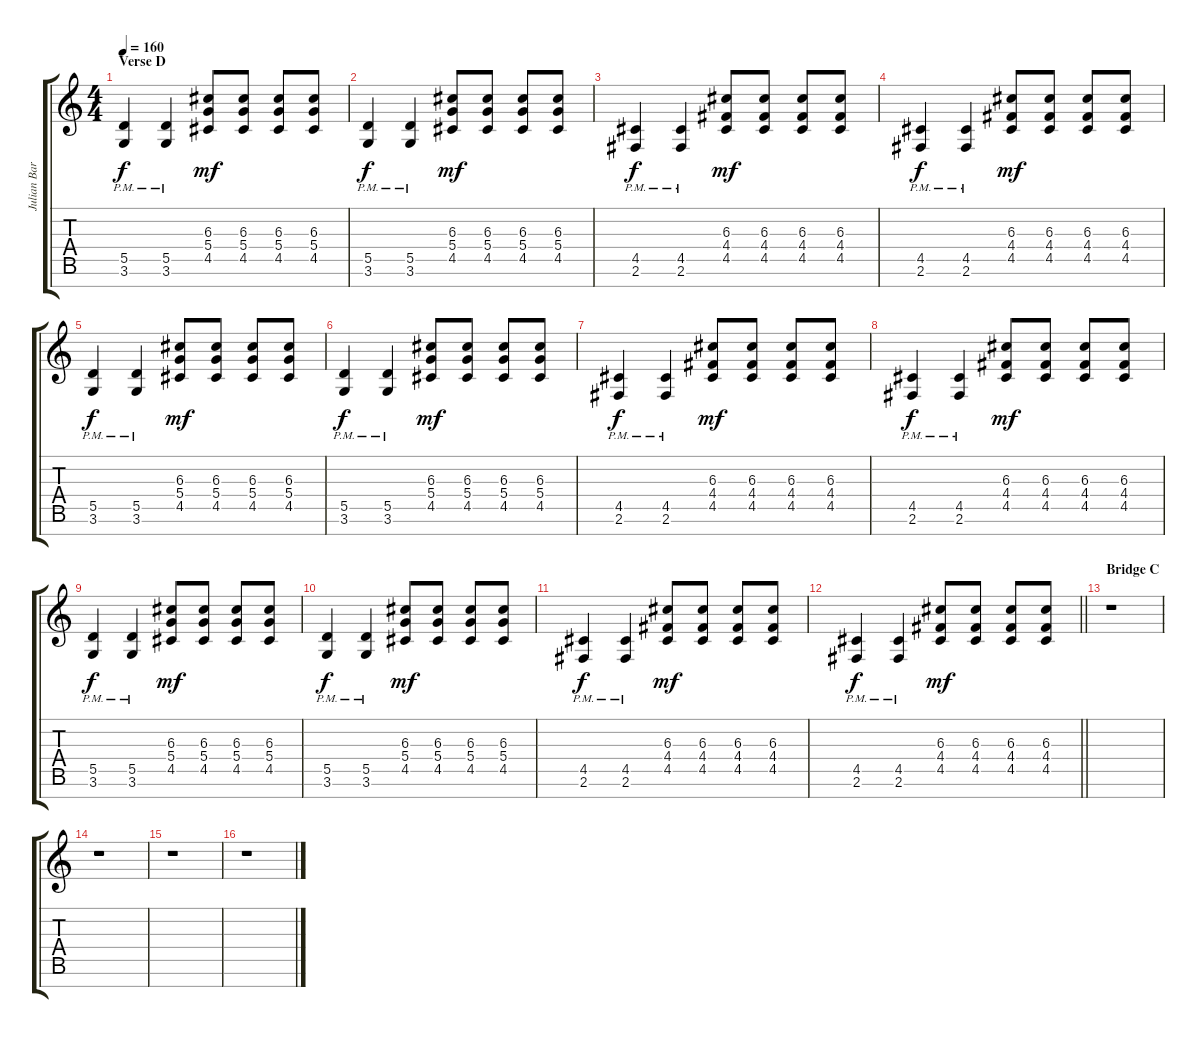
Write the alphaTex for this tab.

\track ("Julian Barrett" "Julian Bar") {instrument overdrivenguitar}
\staff {score tabs}
\tuning (E4 B3 G3 D3 A2 E2 B1) {hide}
\ts (4 4)
\section ("" "Verse D")
\tempo 160
\clef g2
\ks c
(5.5{pm} 3.6{pm}).4{dy f} (5.5{pm} 3.6{pm}).4 (6.3 5.4 4.5).8{dy mf} (6.3 5.4 4.5).8 (6.3 5.4 4.5).8 (6.3 5.4 4.5).8 |
(5.5{pm} 3.6{pm}).4{dy f} (5.5{pm} 3.6{pm}).4 (6.3 5.4 4.5).8{dy mf} (6.3 5.4 4.5).8 (6.3 5.4 4.5).8 (6.3 5.4 4.5).8 |
(4.5{pm} 2.6{pm}).4{dy f} (4.5{pm} 2.6{pm}).4 (6.3 4.4 4.5).8{dy mf} (6.3 4.4 4.5).8 (6.3 4.4 4.5).8 (6.3 4.4 4.5).8 |
(4.5{pm} 2.6{pm}).4{dy f} (4.5{pm} 2.6{pm}).4 (6.3 4.4 4.5).8{dy mf} (6.3 4.4 4.5).8 (6.3 4.4 4.5).8 (6.3 4.4 4.5).8 |
(5.5{pm} 3.6{pm}).4{dy f} (5.5{pm} 3.6{pm}).4 (6.3 5.4 4.5).8{dy mf} (6.3 5.4 4.5).8 (6.3 5.4 4.5).8 (6.3 5.4 4.5).8 |
(5.5{pm} 3.6{pm}).4{dy f} (5.5{pm} 3.6{pm}).4 (6.3 5.4 4.5).8{dy mf} (6.3 5.4 4.5).8 (6.3 5.4 4.5).8 (6.3 5.4 4.5).8 |
(4.5{pm} 2.6{pm}).4{dy f} (4.5{pm} 2.6{pm}).4 (6.3 4.4 4.5).8{dy mf} (6.3 4.4 4.5).8 (6.3 4.4 4.5).8 (6.3 4.4 4.5).8 |
(4.5{pm} 2.6{pm}).4{dy f} (4.5{pm} 2.6{pm}).4 (6.3 4.4 4.5).8{dy mf} (6.3 4.4 4.5).8 (6.3 4.4 4.5).8 (6.3 4.4 4.5).8 |
(5.5{pm} 3.6{pm}).4{dy f} (5.5{pm} 3.6{pm}).4 (6.3 5.4 4.5).8{dy mf} (6.3 5.4 4.5).8 (6.3 5.4 4.5).8 (6.3 5.4 4.5).8 |
(5.5{pm} 3.6{pm}).4{dy f} (5.5{pm} 3.6{pm}).4 (6.3 5.4 4.5).8{dy mf} (6.3 5.4 4.5).8 (6.3 5.4 4.5).8 (6.3 5.4 4.5).8 |
(4.5{pm} 2.6{pm}).4{dy f} (4.5{pm} 2.6{pm}).4 (6.3 4.4 4.5).8{dy mf} (6.3 4.4 4.5).8 (6.3 4.4 4.5).8 (6.3 4.4 4.5).8 |
\barLineRight lightlight
(4.5{pm} 2.6{pm}).4{dy f} (4.5{pm} 2.6{pm}).4 (6.3 4.4 4.5).8{dy mf} (6.3 4.4 4.5).8 (6.3 4.4 4.5).8 (6.3 4.4 4.5).8 |
\section ("" "Bridge C")
r.1 |
r.1 |
r.1 |
r.1
